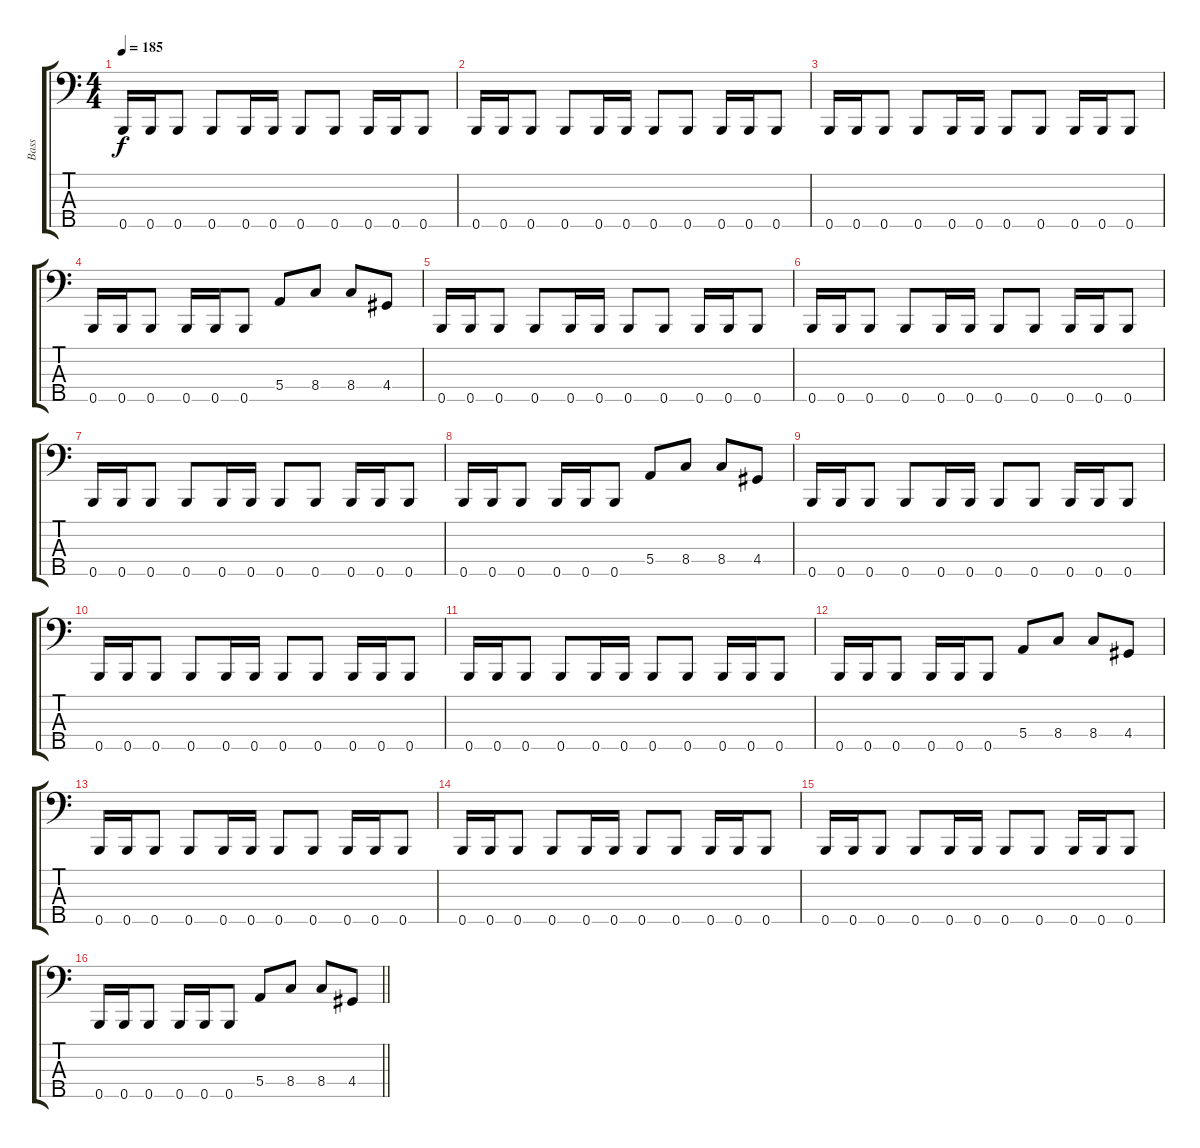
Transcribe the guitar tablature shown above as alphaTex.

\track ("Bass" "Bass") {instrument electricbassfinger}
\staff {score tabs}
\tuning (G2 D2 A1 E1 B0) {hide}
\ts (4 4)
\section ("" "")
\tempo 185
\clef f4
\ks c
0.5.16{dy f} 0.5.16 0.5.8 0.5.8 0.5.16 0.5.16 0.5.8 0.5.8 0.5.16 0.5.16 0.5.8 |
0.5.16 0.5.16 0.5.8 0.5.8 0.5.16 0.5.16 0.5.8 0.5.8 0.5.16 0.5.16 0.5.8 |
0.5.16 0.5.16 0.5.8 0.5.8 0.5.16 0.5.16 0.5.8 0.5.8 0.5.16 0.5.16 0.5.8 |
0.5.16 0.5.16 0.5.8 0.5.16 0.5.16 0.5.8 5.4.8 8.4.8 8.4.8 4.4.8 |
0.5.16 0.5.16 0.5.8 0.5.8 0.5.16 0.5.16 0.5.8 0.5.8 0.5.16 0.5.16 0.5.8 |
0.5.16 0.5.16 0.5.8 0.5.8 0.5.16 0.5.16 0.5.8 0.5.8 0.5.16 0.5.16 0.5.8 |
0.5.16 0.5.16 0.5.8 0.5.8 0.5.16 0.5.16 0.5.8 0.5.8 0.5.16 0.5.16 0.5.8 |
0.5.16 0.5.16 0.5.8 0.5.16 0.5.16 0.5.8 5.4.8 8.4.8 8.4.8 4.4.8 |
0.5.16 0.5.16 0.5.8 0.5.8 0.5.16 0.5.16 0.5.8 0.5.8 0.5.16 0.5.16 0.5.8 |
0.5.16 0.5.16 0.5.8 0.5.8 0.5.16 0.5.16 0.5.8 0.5.8 0.5.16 0.5.16 0.5.8 |
0.5.16 0.5.16 0.5.8 0.5.8 0.5.16 0.5.16 0.5.8 0.5.8 0.5.16 0.5.16 0.5.8 |
0.5.16 0.5.16 0.5.8 0.5.16 0.5.16 0.5.8 5.4.8 8.4.8 8.4.8 4.4.8 |
0.5.16 0.5.16 0.5.8 0.5.8 0.5.16 0.5.16 0.5.8 0.5.8 0.5.16 0.5.16 0.5.8 |
0.5.16 0.5.16 0.5.8 0.5.8 0.5.16 0.5.16 0.5.8 0.5.8 0.5.16 0.5.16 0.5.8 |
0.5.16 0.5.16 0.5.8 0.5.8 0.5.16 0.5.16 0.5.8 0.5.8 0.5.16 0.5.16 0.5.8 |
\barLineRight lightlight
0.5.16 0.5.16 0.5.8 0.5.16 0.5.16 0.5.8 5.4.8 8.4.8 8.4.8 4.4.8
